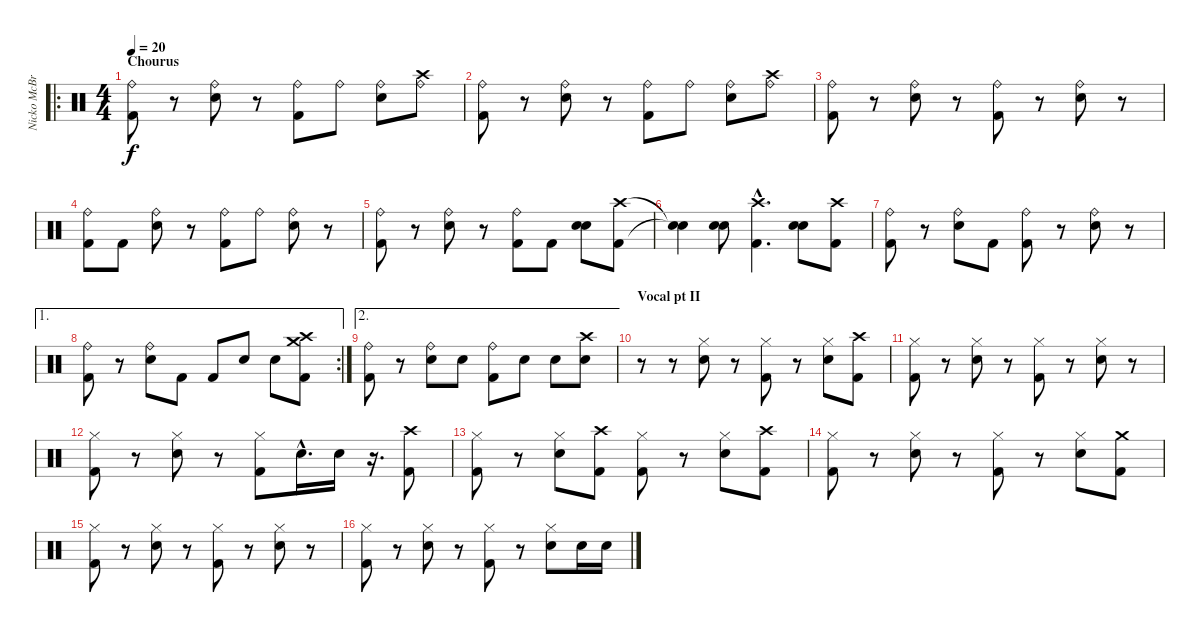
\track ("Nicko McBrain" "Nicko McBr") {instrument percussion}
\staff {score}
\articulation defaults
\ro
\ts (4 4)
\section ("" "Chourus")
\tempo 20
\clef neutral
\ks c
("Ride (bell)" "Kick (hit) 2").8{dy f} r.8 ("Ride (bell)" "Snare (hit) 2").8 r.8 ("Ride (bell)" "Kick (hit) 2").8 "Ride (bell)".8 ("Ride (bell)" "Snare (hit) 2").8 ("Ride (bell)" "Crash high (hit)").8 |
("Ride (bell)" "Kick (hit) 2").8 r.8 ("Ride (bell)" "Snare (hit) 2").8 r.8 ("Ride (bell)" "Kick (hit) 2").8 "Ride (bell)".8 ("Ride (bell)" "Snare (hit) 2").8 ("Ride (bell)" "Crash high (hit)").8 |
("Ride (bell)" "Kick (hit) 2").8 r.8 ("Ride (bell)" "Snare (hit) 2").8 r.8 ("Ride (bell)" "Kick (hit) 2").8 r.8 ("Ride (bell)" "Snare (hit) 2").8 r.8 |
("Ride (bell)" "Kick (hit) 2").8 "Kick (hit) 2".8 ("Ride (bell)" "Snare (hit) 2").8 r.8 ("Ride (bell)" "Kick (hit) 2").8 "Ride (bell)".8 ("Ride (bell)" "Snare (hit) 2").8 r.8 |
("Ride (bell)" "Kick (hit) 2").8 r.8 ("Ride (bell)" "Snare (hit) 2").8 r.8 ("Ride (bell)" "Kick (hit) 2").8 "Kick (hit) 2".8 ("Snare (hit) 2" "Snare (hit) 2").8 ("Crash high (hit)" "Kick (hit) 2").8 |
("Snare (hit) 2"{t} "Snare (hit) 2"{t}).4 ("Snare (hit) 2" "Snare (hit) 2").8 ("Crash high (hit)"{hac} "Kick (hit) 2"{hac}).4{d} ("Snare (hit) 2" "Snare (hit) 2").8 ("Crash high (hit)" "Kick (hit) 2").8 |
("Ride (bell)" "Kick (hit) 2").8 r.8 ("Ride (bell)" "Snare (hit) 2").8 "Kick (hit) 2".8 ("Ride (bell)" "Kick (hit) 2").8 r.8 ("Ride (bell)" "Snare (hit) 2").8 r.8 |
\ae 1
\rc 2
("Ride (bell)" "Kick (hit) 2").8 r.8 ("Ride (bell)" "Snare (hit) 2").8 "Kick (hit) 2".8 "Kick (hit) 2".8 "Snare (hit) 2".8 "Snare (hit) 2".8 ("Crash high (hit)" "Kick (hit) 2" "Crash medium (hit)").8 |
\ae 2
("Ride (bell)" "Kick (hit) 2").8 r.8 ("Ride (bell)" "Snare (hit) 2").8 "Snare (hit) 2".8 ("Ride (bell)" "Kick (hit) 2").8 "Snare (hit) 2".8 "Snare (hit) 2".8 ("Crash high (hit)" "Snare (hit) 2").8 |
\section ("" "Vocal pt II")
r.8 r.8 ("Hi-Hat (closed)" "Snare (hit) 2").8 r.8 ("Hi-Hat (closed)" "Kick (hit) 2").8 r.8 ("Hi-Hat (closed)" "Snare (hit) 2").8 ("Crash high (hit)" "Kick (hit) 2").8 |
("Hi-Hat (closed)" "Kick (hit) 2").8 r.8 ("Hi-Hat (closed)" "Snare (hit) 2").8 r.8 ("Hi-Hat (closed)" "Kick (hit) 2").8 r.8 ("Hi-Hat (closed)" "Snare (hit) 2").8 r.8 |
("Hi-Hat (closed)" "Kick (hit) 2").8 r.8 ("Hi-Hat (closed)" "Snare (hit) 2").8 r.8 ("Hi-Hat (closed)" "Kick (hit) 2").8 "Snare (hit) 2"{hac}.16{d} "Snare (hit) 2".16 r.16{d} ("Crash high (hit)" "Kick (hit) 2").8 |
("Hi-Hat (closed)" "Kick (hit) 2").8 r.8 ("Hi-Hat (closed)" "Snare (hit) 2").8 ("Crash high (hit)" "Kick (hit) 2").8 ("Hi-Hat (closed)" "Kick (hit) 2").8 r.8 ("Hi-Hat (closed)" "Snare (hit) 2").8 ("Kick (hit) 2" "Crash high (hit)").8 |
("Hi-Hat (closed)" "Kick (hit) 2").8 r.8 ("Hi-Hat (closed)" "Snare (hit) 2").8 r.8 ("Hi-Hat (closed)" "Kick (hit) 2").8 r.8 ("Hi-Hat (closed)" "Snare (hit) 2").8 ("Kick (hit) 2" "Crash medium (hit)").8 |
("Hi-Hat (closed)" "Kick (hit) 2").8 r.8 ("Hi-Hat (closed)" "Snare (hit) 2").8 r.8 ("Hi-Hat (closed)" "Kick (hit) 2").8 r.8 ("Hi-Hat (closed)" "Snare (hit) 2").8 r.8 |
("Hi-Hat (closed)" "Kick (hit) 2").8 r.8 ("Hi-Hat (closed)" "Snare (hit) 2").8 r.8 ("Hi-Hat (closed)" "Kick (hit) 2").8 r.8 ("Hi-Hat (closed)" "Snare (hit) 2").8 "Snare (hit) 2".16 "Snare (hit) 2".16
